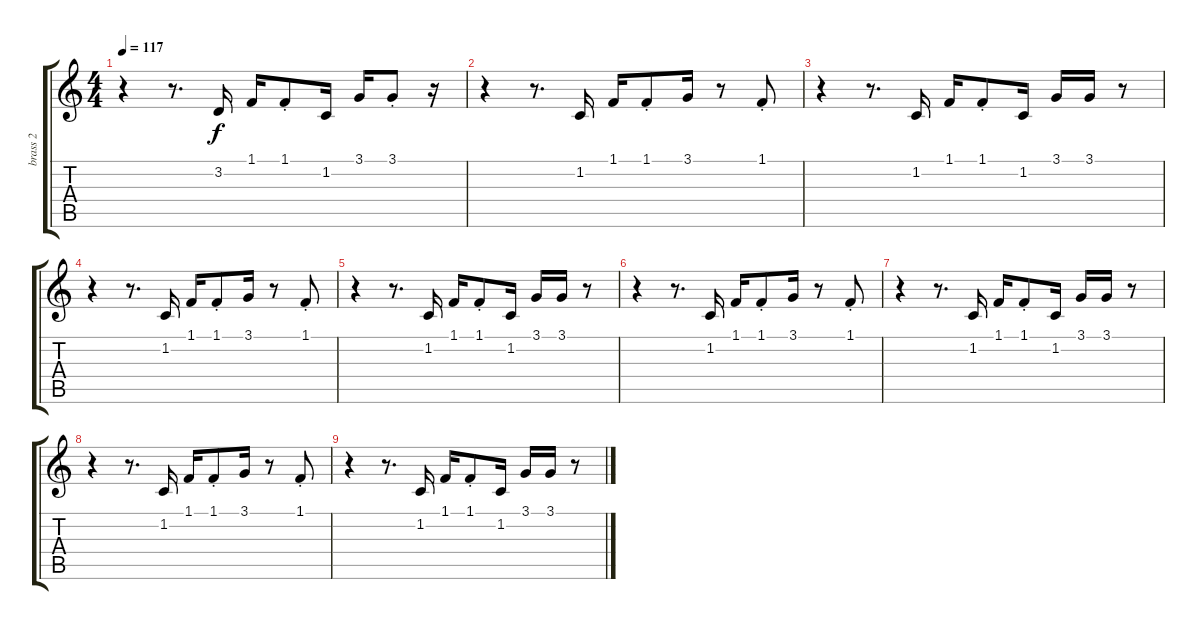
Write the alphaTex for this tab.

\track ("brass 2" "brass 2") {instrument tenorsax}
\staff {score tabs}
\tuning (E4 B3 G3 D3 A2 E2) {hide}
\ts (4 4)
\tempo 117
\clef g2
\ks c
r.4{dy f} r.8{d} 3.2.16 1.1.16 1.1{st}.8 1.2.16 3.1.16 3.1{st}.8 r.16 |
r.4 r.8{d} 1.2.16 1.1.16 1.1{st}.8 3.1.16 r.8 1.1{st}.8 |
r.4 r.8{d} 1.2.16 1.1.16 1.1{st}.8 1.2.16 3.1.16 3.1.16 r.8 |
r.4 r.8{d} 1.2.16 1.1.16 1.1{st}.8 3.1.16 r.8 1.1{st}.8 |
r.4 r.8{d} 1.2.16 1.1.16 1.1{st}.8 1.2.16 3.1.16 3.1.16 r.8 |
r.4 r.8{d} 1.2.16 1.1.16 1.1{st}.8 3.1.16 r.8 1.1{st}.8 |
r.4 r.8{d} 1.2.16 1.1.16 1.1{st}.8 1.2.16 3.1.16 3.1.16 r.8 |
r.4 r.8{d} 1.2.16 1.1.16 1.1{st}.8 3.1.16 r.8 1.1{st}.8 |
r.4 r.8{d} 1.2.16 1.1.16 1.1{st}.8 1.2.16 3.1.16 3.1.16 r.8
